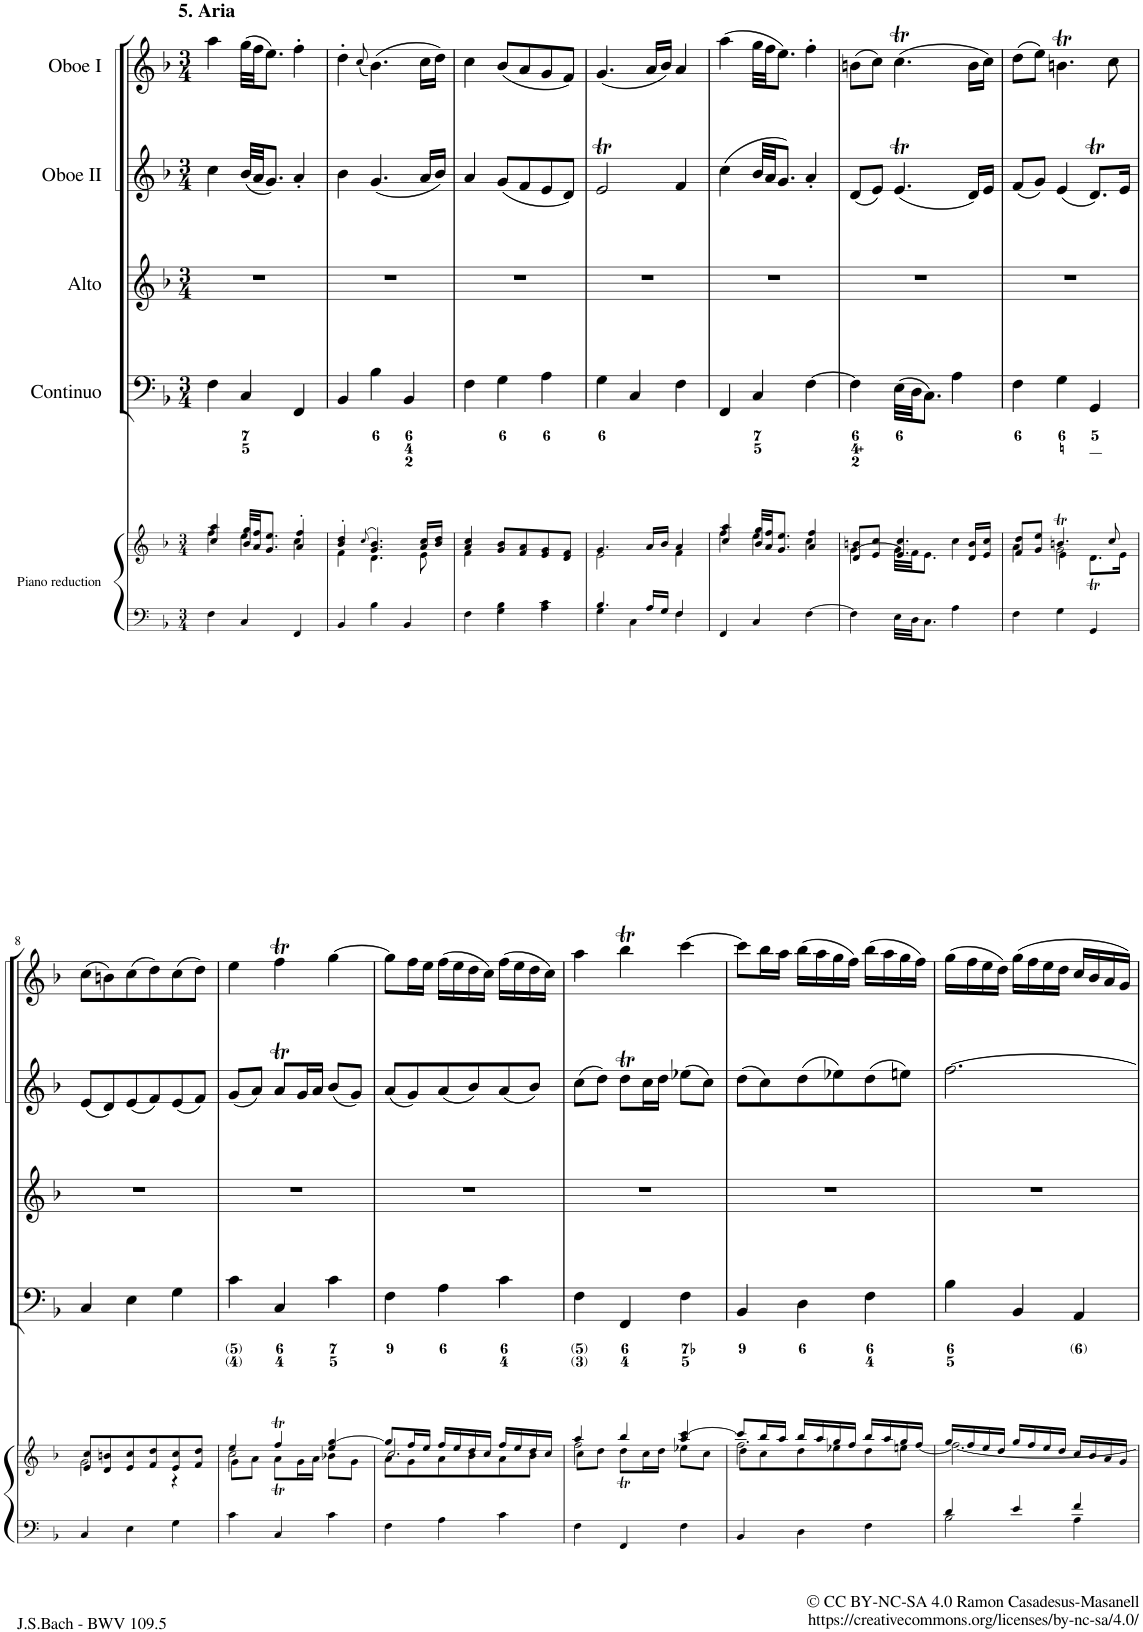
**kern	**kern	**kern	**kern	**kern	**kern
*part5	*part5	*part4	*part3	*part2	*part1
*staff6	*staff5	*staff4	*staff3	*staff2	*staff1
*I"Piano reduction	*	*I"Continuo	*I"Alto	*I"Oboe II	*I"Oboe I
*I'Pno	*	*	*	*I'Ob	*I'Ob
*stria5	*stria5	*	*	*	*
*clefF4	*clefG2	*clefF4	*clefG2	*clefG2	*clefG2
*k[b-]	*k[b-]	*k[b-]	*k[b-]	*k[b-]	*k[b-]
*M3/4	*M3/4	*M3/4	*M3/4	*M3/4	*M3/4
=1	=1	=1	=1	=1	=1
*	*^	*	*	*	*
!	!	!	!	!	!	!LO:TX:a:B:t=5. Aria
4F\	4cc/ 4aa/	4ff\	4F\	2.r	4cc\	4aa\
4C/	32b-/ 32gg/LLL	4ee\	4C/	.	(32b-/LLL	(32gg\LLL
.	32a/ 32ff/JJ	.	.	.	32a/JJ	32ff\JJ
.	8.g/ 8.ee/J	.	.	.	8.g/J)	8.ee\J)
4FF/	4a/' 4ff/'	4cc\	4FF/	.	4a'/	4ff'\
=2	=2	=2	=2	=2	=2	=2
4BB-/	4b-/' 4dd/'	4f\	4BB-/	2.r	4b-\	4dd'\
.	(8qcc/	.	.	.	.	(8qcc/
4B-\	4.g/ 4.b-/)	4.d\	4B-\	.	(4.g/	(4.b-\)
4BB-/	.	.	4BB-/	.	.	.
.	16a/ 16cc/LL	8e\	.	.	16a/LL	16cc\LL
.	16b-/ 16dd/JJ	.	.	.	16b-/JJ)	16dd\JJ)
=3	=3	=3	=3	=3	=3	=3
*^	*	*	*	*	*	*
4ryy	4F\	4a/ 4cc/	4f\	4F\	2.r	4a/	4cc\
4B-\	4G\	8g/ 8b-/L	2ryy	4G\	.	(8g/L	(8b-/L
.	.	8f/ 8a/	.	.	.	8f/	8a/
4c\	4A\	8e/ 8g/	.	4A\	.	8e/	8g/
.	.	8d/ 8f/J	.	.	.	8d/J)	8f/J)
=4	=4	=4	=4	=4	=4	=4	=4
4.B-/	4G\	4.g/	2e\	4G\	2.r	2et/	(4.g/
.	4C\	.	.	4C/	.	.	.
16A/LL	.	16a/LL	.	.	.	.	16a/LL
16G/JJ	.	16b-/JJ	.	.	.	.	16b-/JJ)
4F/	4F\	4a/	4f\	4F\	.	4f/	4a/
*v	*v	*	*	*	*	*	*
=5	=5	=5	=5	=5	=5	=5
4FF/	4cc/ 4aa/	4ff\	4FF/	2.r	(4cc\	(4aa\
4C/	32b-/ 32gg/LLL	4ee\	4C/	.	32b-/LLL	32gg\LLL
.	32a/ 32ff/JJ	.	.	.	32a/JJ	32ff\JJ
.	8.g/ 8.ee/J	.	.	.	8.g/J)	8.ee\J)
[4F\	4a/ 4ff/	4cc\	[4F\	.	4a'/	4ff'\
=6	=6	=6	=6	=6	=6	=6
4F\]	8d/ 8bn/L	[>4g\	4F\]	2.r	(8d/L	(8bn\L
.	8e/ 8cc/J	.	.	.	8e/J)	8cc\J)
32E\LLL	4.e/ 4.cc/	32g\LLL]	(32E\LLL	.	(4.et/	(4.ccT\
32D\JJ	.	32f\JJ	32D\JJ	.	.	.
8.C\J	.	8.e\J	8.C\J)	.	.	.
4A\	.	4cc\	4A\	.	.	.
.	16d/ 16b/LL	.	.	.	16d/LL)	16b\LL
.	16e/ 16cc/JJ	.	.	.	16e/JJ	16cc\JJ)
=7	=7	=7	=7	=7	=7	=7
*	*	*^	*	*	*	*
4F\	8f/ 8dd/L	4a\	4ryy	4F\	2.r	(8f/L	(8dd\L
.	8g/ 8ee/J	.	.	.	.	8g/J)	8ee\J)
4G\	4.bnt/	4e\	2g\	4G\	.	(4e/	4.bnt\
4GG/	.	8.dT\L	.	4GG/	.	8.dT/L)	.
.	8cc/	.	.	.	.	.	8cc\
.	.	16e\Jk	.	.	.	16e/Jk	.
*	*	*v	*v	*	*	*	*
!!LO:LB:g=z
=8	=8	=8	=8	=8	=8	=8
4C/	8e/ 8cc/L	2g\	4C/	2.r	(8e/L	(8cc\L
.	8d/ 8bn/	.	.	.	8d/)	8bn\)
4E\	8e/ 8cc/	.	4E\	.	(8e/	(8cc\
.	8f/ 8dd/	.	.	.	8f/)	8dd\)
4G\	8e/ 8cc/	4r	4G\	.	(8e/	(8cc\
.	8f/ 8dd/J	.	.	.	8f/J)	8dd\J)
=9	=9	=9	=9	=9	=9	=9
*	*	*^	*	*	*	*
4c\	4ee/	8g\L	2cc\	4c\	2.r	(8g/L	4ee\
.	.	8a\J	.	.	.	8a/J)	.
4C/	4ffT/	8at\L	.	4C/	.	8at/L	4ffT\
.	.	16g\L	.	.	.	16g/L	.
.	.	16a\JJ	.	.	.	16a/JJ	.
4c\	4ee/ [4gg/	8b-X\L	4ryy	4c\	.	(8b-/L	[4gg\
.	.	8g\J	.	.	.	8g/J)	.
=10	=10	=10	=10	=10	=10	=10	=10
4F\	8gg/L]	8a\L	2.cc/	4F\	2.r	(8a/L	8gg\L]
.	16ff/L	8g\	.	.	.	8g/)	16ff\L
.	16ee/JJ	.	.	.	.	.	16ee\JJ
4A\	16ff/LL	8a\	.	4A\	.	(8a/	(16ff\LL
.	16ee/	.	.	.	.	.	16ee\
.	16dd/	8b-\	.	.	.	8b-/)	16dd\
.	16cc/JJ	.	.	.	.	.	16cc\JJ)
4c\	16ff/LL	8a\	.	4c\	.	(8a/	(16ff\LL
.	16ee/	.	.	.	.	.	16ee\
.	16dd/	8b-\J	.	.	.	8b-/J)	16dd\
.	16cc/JJ	.	.	.	.	.	16cc\JJ)
=11	=11	=11	=11	=11	=11	=11	=11
4F\	4aa/	8cc\L	2ff\	4F\	2.r	(8cc\L	4aa\
.	.	8dd\J	.	.	.	8dd\J)	.
4FF/	4bb-/	8ddT\L	.	4FF/	.	8ddT\L	4bb-T\
.	.	16cc\L	.	.	.	16cc\L	.
.	.	16dd\JJ	.	.	.	16dd\JJ	.
4F\	4aa/ [4ccc/	8ee-X\L	4ryy	4F\	.	(8ee-X\L	[4ccc\
.	.	8cc\J	.	.	.	8cc\J)	.
=12	=12	=12	=12	=12	=12	=12	=12
4BB-/	8ccc/L]	8dd\L	2.ff\	4BB-/	2.r	(8dd\L	8ccc\L]
.	16bb-/L	8cc\	.	.	.	8cc\)	16bb-\L
.	16aa/JJ	.	.	.	.	.	16aa\JJ
4D\	16bb-/LL	8dd\	.	4D\	.	(8dd\	(16bb-\LL
.	16aa/	.	.	.	.	.	16aa\
.	16gg/	8ee-X\	.	.	.	8ee-X\)	16gg\
.	16ff/JJ	.	.	.	.	.	16ff\JJ)
4F\	16bb-/LL	8dd\	.	4F\	.	(8dd\	(16bb-\LL
.	16aa/	.	.	.	.	.	16aa\
.	16gg/	8een\J	.	.	.	8een\J)	16gg\
.	[<16ff/JJ	.	.	.	.	.	16ff\JJ)
*	*	*v	*v	*	*	*	*
=13	=13	=13	=13	=13	=13	=13
*^	*	*	*	*	*	*
4d/	2B-\	16gg/LL	2.ff\_	4B-\	2.r	[2.ff\	(16gg\LL
.	.	16ff/	.	.	.	.	16ff\
.	.	16ee/	.	.	.	.	16ee\
.	.	16dd/JJ	.	.	.	.	16dd\JJ)
4e/	.	16gg/LL	.	4BB-/	.	.	(16gg\LL
.	.	16ff/	.	.	.	.	16ff\
.	.	16ee/	.	.	.	.	16ee\
.	.	16dd/JJ	.	.	.	.	16dd\JJ
4f/	4A\	16cc/LL	.	4AA/	.	.	16cc/LL
.	.	16b-/	.	.	.	.	16b-/
.	.	16a/	.	.	.	.	16a/
.	.	16g/JJ	.	.	.	.	16g/JJ)
*v	*v	*	*	*	*	*	*
*	*v	*v	*	*	*	*
=	=	=	=	=	=
*-	*-	*-	*-	*-	*-
